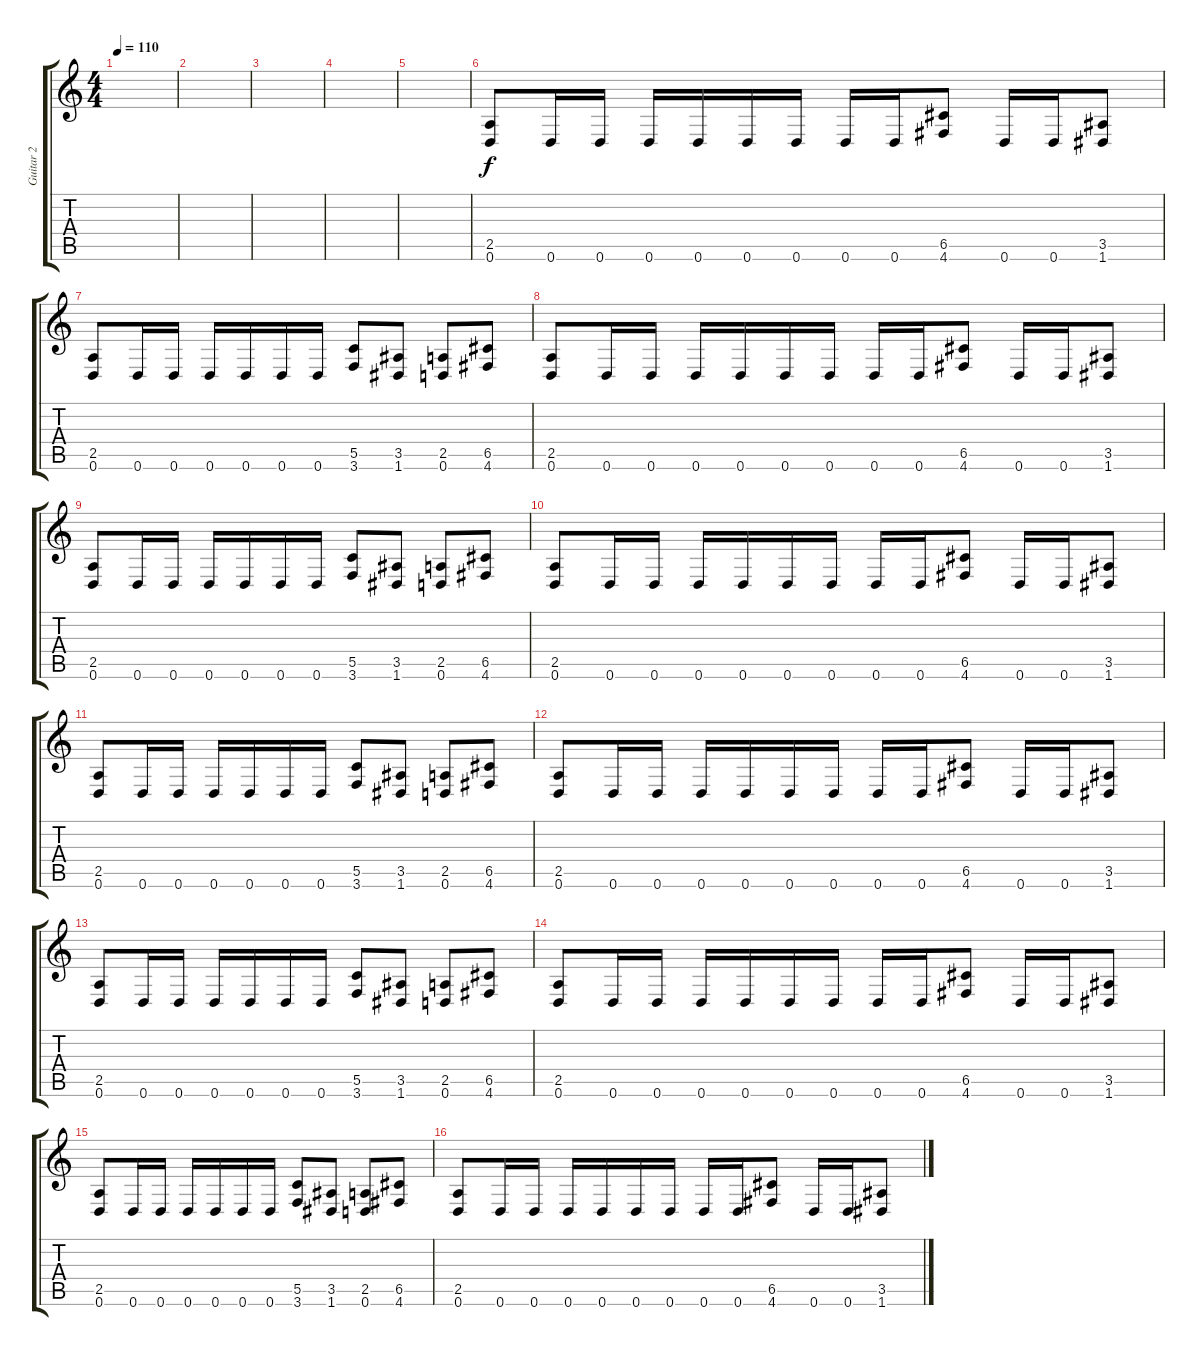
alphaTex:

\track ("Guitar 2" "Guitar 2") {instrument overdrivenguitar}
\staff {score tabs}
\tuning (D4 A3 F3 C3 G2 D2) {hide}
\ts (4 4)
\tempo 110
\clef g2
\ks c
|
|
|
|
|
(2.5 0.6).8 0.6.16 0.6.16 0.6.16 0.6.16 0.6.16 0.6.16 0.6.16 0.6.16 (6.5 4.6).8 0.6.16 0.6.16 (3.5 1.6).8 |
(2.5 0.6).8 0.6.16 0.6.16 0.6.16 0.6.16 0.6.16 0.6.16 (5.5 3.6).8 (3.5 1.6).8 (2.5 0.6).8 (6.5 4.6).8 |
(2.5 0.6).8 0.6.16 0.6.16 0.6.16 0.6.16 0.6.16 0.6.16 0.6.16 0.6.16 (6.5 4.6).8 0.6.16 0.6.16 (3.5 1.6).8 |
(2.5 0.6).8 0.6.16 0.6.16 0.6.16 0.6.16 0.6.16 0.6.16 (5.5 3.6).8 (3.5 1.6).8 (2.5 0.6).8 (6.5 4.6).8 |
(2.5 0.6).8 0.6.16 0.6.16 0.6.16 0.6.16 0.6.16 0.6.16 0.6.16 0.6.16 (6.5 4.6).8 0.6.16 0.6.16 (3.5 1.6).8 |
(2.5 0.6).8 0.6.16 0.6.16 0.6.16 0.6.16 0.6.16 0.6.16 (5.5 3.6).8 (3.5 1.6).8 (2.5 0.6).8 (6.5 4.6).8 |
(2.5 0.6).8 0.6.16 0.6.16 0.6.16 0.6.16 0.6.16 0.6.16 0.6.16 0.6.16 (6.5 4.6).8 0.6.16 0.6.16 (3.5 1.6).8 |
(2.5 0.6).8 0.6.16 0.6.16 0.6.16 0.6.16 0.6.16 0.6.16 (5.5 3.6).8 (3.5 1.6).8 (2.5 0.6).8 (6.5 4.6).8 |
(2.5 0.6).8 0.6.16 0.6.16 0.6.16 0.6.16 0.6.16 0.6.16 0.6.16 0.6.16 (6.5 4.6).8 0.6.16 0.6.16 (3.5 1.6).8 |
(2.5 0.6).8 0.6.16 0.6.16 0.6.16 0.6.16 0.6.16 0.6.16 (5.5 3.6).8 (3.5 1.6).8 (2.5 0.6).8 (6.5 4.6).8 |
(2.5 0.6).8 0.6.16 0.6.16 0.6.16 0.6.16 0.6.16 0.6.16 0.6.16 0.6.16 (6.5 4.6).8 0.6.16 0.6.16 (3.5 1.6).8
